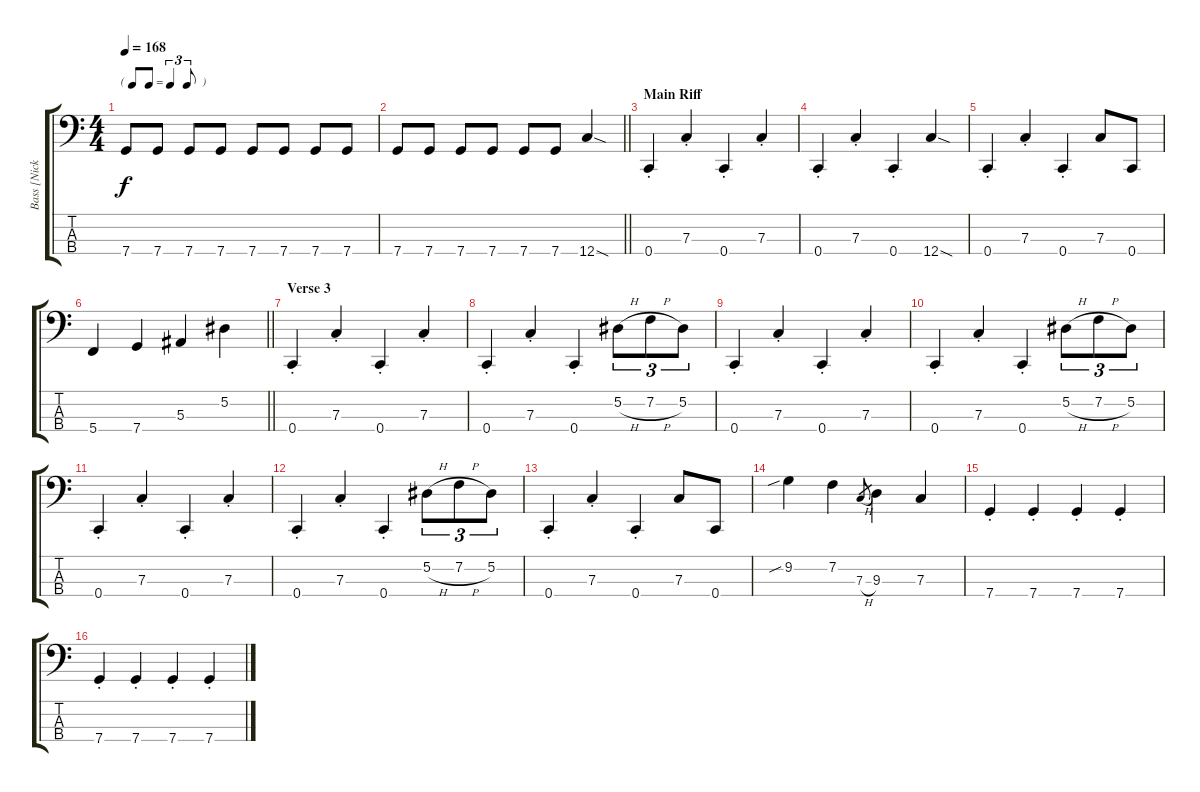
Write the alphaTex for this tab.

\track ("Bass [Nick Oliveri]" "Bass [Nick") {instrument electricbasspick bank 115}
\staff {score tabs}
\tuning (Eb2 Bb1 F1 C1) {hide}
\ts (4 4)
\tf triplet8th
\tempo 168
\clef f4
\ks c
7.4.8{dy f} 7.4.8 7.4.8 7.4.8 7.4.8 7.4.8 7.4.8 7.4.8 |
\barLineRight lightlight
7.4.8 7.4.8 7.4.8 7.4.8 7.4.8 7.4.8 12.4{sod}.4 |
\section ("" "Main Riff")
0.4{st}.4 7.3{st}.4 0.4{st}.4 7.3{st}.4 |
0.4{st}.4 7.3{st}.4 0.4{st}.4 12.4{sod}.4 |
0.4{st}.4 7.3{st}.4 0.4{st}.4 7.3.8 0.4.8 |
\barLineRight lightlight
5.4.4 7.4.4 5.3.4 5.2.4 |
\section ("" "Verse 3")
0.4{st}.4 7.3{st}.4 0.4{st}.4 7.3{st}.4 |
0.4{st}.4 7.3{st}.4 0.4{st}.4 5.2{h}.8{tu (3 2)} 7.2{h}.8{tu (3 2)} 5.2.8{tu (3 2)} |
0.4{st}.4 7.3{st}.4 0.4{st}.4 7.3{st}.4 |
0.4{st}.4 7.3{st}.4 0.4{st}.4 5.2{h}.8{tu (3 2)} 7.2{h}.8{tu (3 2)} 5.2.8{tu (3 2)} |
0.4{st}.4 7.3{st}.4 0.4{st}.4 7.3{st}.4 |
0.4{st}.4 7.3{st}.4 0.4{st}.4 5.2{h}.8{tu (3 2)} 7.2{h}.8{tu (3 2)} 5.2.8{tu (3 2)} |
0.4{st}.4 7.3{st}.4 0.4{st}.4 7.3.8 0.4.8 |
9.2{sib}.4 7.2.4 7.3{h}.8{gr} 9.3.4 7.3.4 |
7.4{st}.4 7.4{st}.4 7.4{st}.4 7.4{st}.4 |
7.4{st}.4 7.4{st}.4 7.4{st}.4 7.4{st}.4
